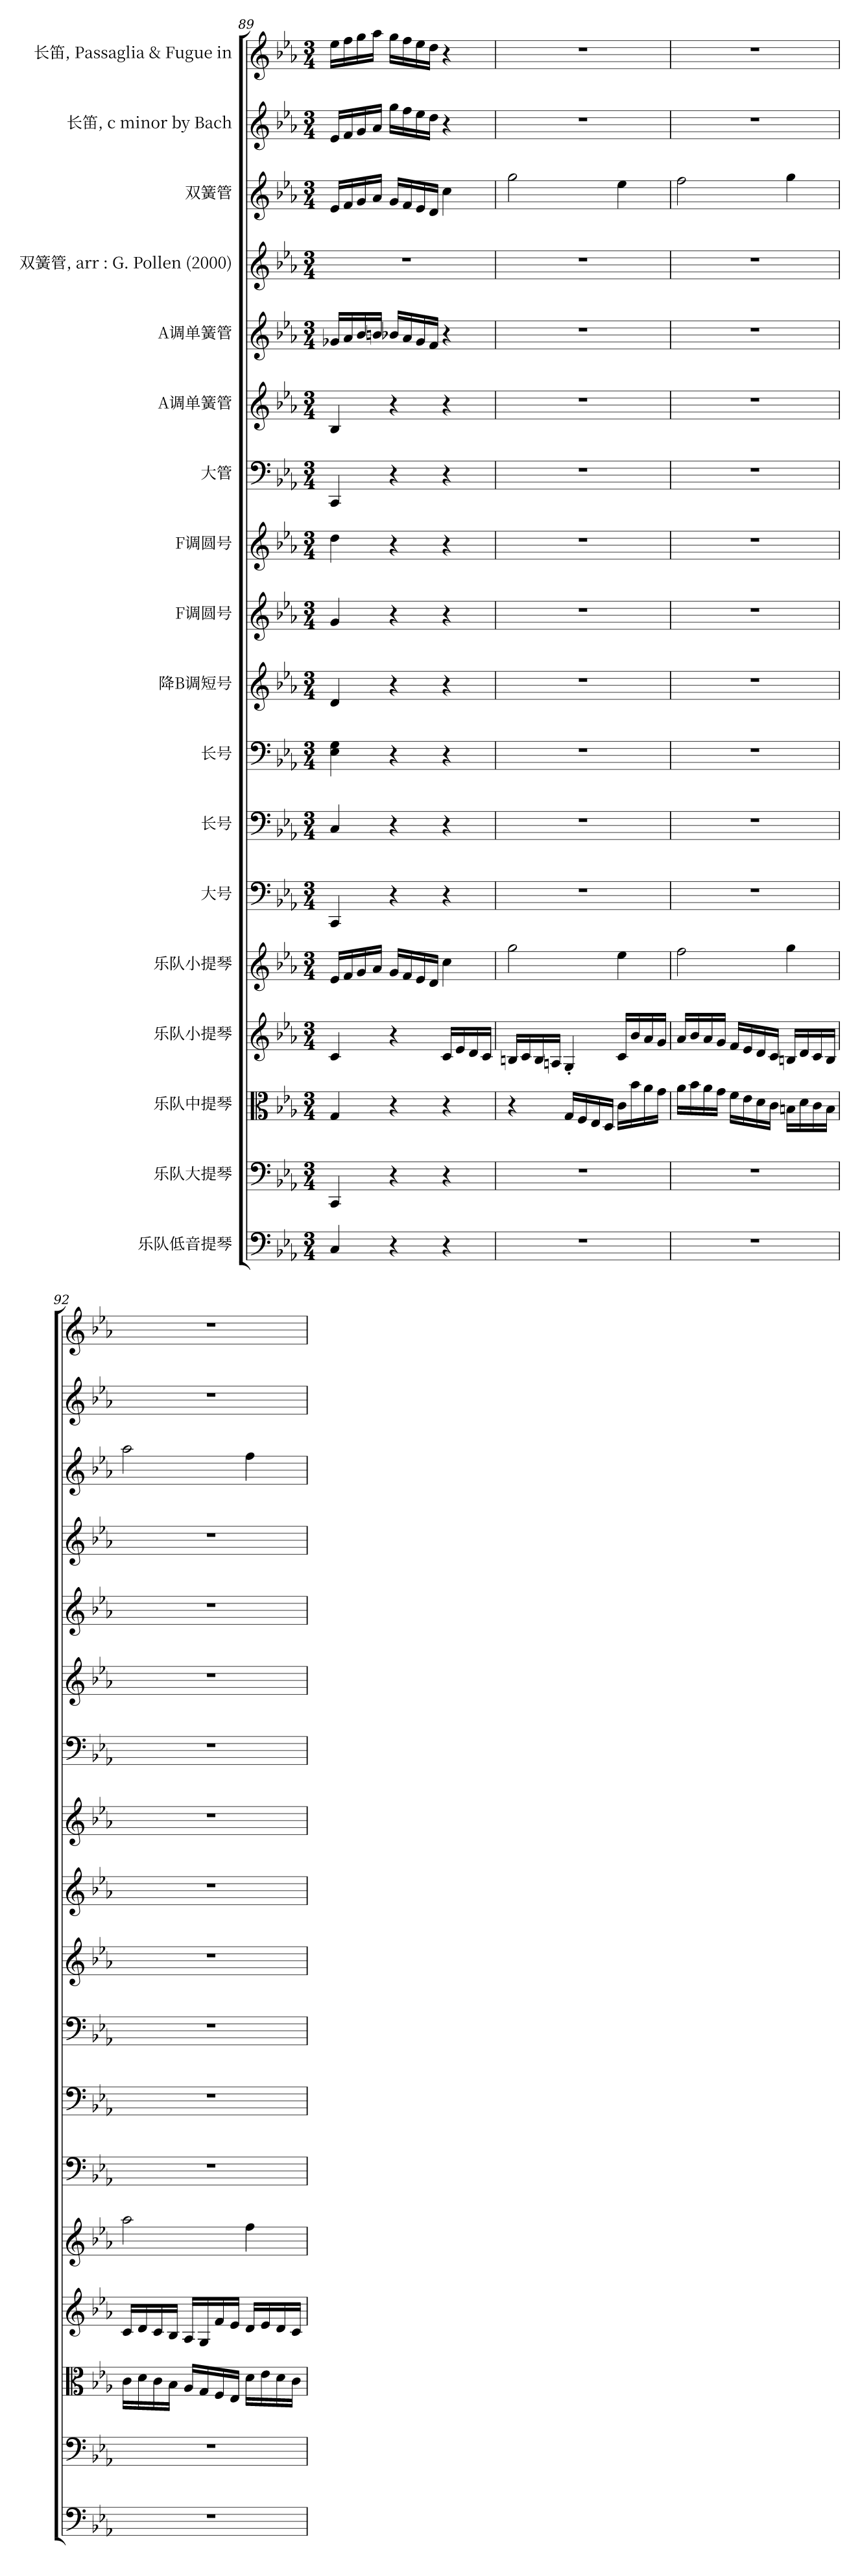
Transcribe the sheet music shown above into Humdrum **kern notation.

**kern	**kern	**kern	**kern	**kern	**kern	**kern	**kern	**kern	**kern	**kern	**kern	**kern	**kern	**kern	**kern	**kern	**kern
*part18	*part17	*part16	*part15	*part14	*part13	*part12	*part11	*part10	*part9	*part8	*part7	*part6	*part5	*part4	*part3	*part2	*part1
*staff18	*staff17	*staff16	*staff15	*staff14	*staff13	*staff12	*staff11	*staff10	*staff9	*staff8	*staff7	*staff6	*staff5	*staff4	*staff3	*staff2	*staff1
*I"乐队低音提琴	*I"乐队大提琴	*I"乐队中提琴	*I"乐队小提琴	*I"乐队小提琴	*I"大号	*I"长号	*I"长号	*I"降B调短号	*I"F调圆号	*I"F调圆号	*I"大管	*I"A调单簧管	*I"A调单簧管	*I"双簧管, arr :  G. Pollen (2000)	*I"双簧管	*I"长笛, c minor by Bach	*I"长笛, Passaglia &amp; Fugue in
!!LO:PB:g=z
*clefF4	*clefF4	*clefC3	*clefG2	*clefG2	*clefF4	*clefF4	*clefF4	*clefG2	*clefG2	*clefG2	*clefF4	*clefG2	*clefG2	*clefG2	*clefG2	*clefG2	*clefG2
*ITrd7c12	*	*	*	*	*	*	*	*ITrd1c2	*ITrd4c7	*ITrd4c7	*	*ITrd2c3	*ITrd2c3	*	*	*	*
*k[b-e-a-]	*k[b-e-a-]	*k[b-e-a-]	*k[b-e-a-]	*k[b-e-a-]	*k[b-e-a-]	*k[b-e-a-]	*k[b-e-a-]	*k[b-e-a-d-g-]	*k[b-e-a-d-]	*k[b-e-a-d-]	*k[b-e-a-]	*k[]	*k[]	*k[b-e-a-]	*k[b-e-a-]	*k[b-e-a-]	*k[b-e-a-]
*M3/4	*M3/4	*M3/4	*M3/4	*M3/4	*M3/4	*M3/4	*M3/4	*M3/4	*M3/4	*M3/4	*M3/4	*M3/4	*M3/4	*M3/4	*M3/4	*M3/4	*M3/4
=89	=89	=89	=89	=89	=89	=89	=89	=89	=89	=89	=89	=89	=89	=89	=89	=89	=89
4CC/	4CC/	4G/	4c/	16e-/LL	4CC/	4C/	4E-\ 4G\	4c/	4c/	4g\	4CC/	4G/	16e-X/LL	2.r	16e-/LL	16e-/LL	16ee-\LL
.	.	.	.	16f/	.	.	.	.	.	.	.	.	16f/	.	16f/	16f/	16ff\
.	.	.	.	16g/	.	.	.	.	.	.	.	.	16g/	.	16g/	16g/	16gg\
.	.	.	.	16a-/JJ	.	.	.	.	.	.	.	.	16g#X/JJ	.	16a-/JJ	16a-/JJ	16aa-\JJ
4r	4r	4r	4r	16g/LL	4r	4r	4r	4r	4r	4r	4r	4r	16gn/LL	.	16g/LL	16gg\LL	16gg\LL
.	.	.	.	16f/	.	.	.	.	.	.	.	.	16f/	.	16f/	16ff\	16ff\
.	.	.	.	16e-/	.	.	.	.	.	.	.	.	16e-/	.	16e-/	16ee-\	16ee-\
.	.	.	.	16d/JJ	.	.	.	.	.	.	.	.	16d/JJ	.	16d/JJ	16dd\JJ	16dd\JJ
4r	4r	4r	16c/LL	4cc\	4r	4r	4r	4r	4r	4r	4r	4r	4r	.	4cc\	4r	4r
.	.	.	16e-/	.	.	.	.	.	.	.	.	.	.	.	.	.	.
.	.	.	16d/	.	.	.	.	.	.	.	.	.	.	.	.	.	.
.	.	.	16c/JJ	.	.	.	.	.	.	.	.	.	.	.	.	.	.
=90	=90	=90	=90	=90	=90	=90	=90	=90	=90	=90	=90	=90	=90	=90	=90	=90	=90
2.r	2.r	4r	16Bn/LL	2gg\	2.r	2.r	2.r	2.r	2.r	2.r	2.r	2.r	2.r	2.r	2gg\	2.r	2.r
.	.	.	16c/	.	.	.	.	.	.	.	.	.	.	.	.	.	.
.	.	.	16B/	.	.	.	.	.	.	.	.	.	.	.	.	.	.
.	.	.	16An/JJ	.	.	.	.	.	.	.	.	.	.	.	.	.	.
.	.	16G/LL	4G'/	.	.	.	.	.	.	.	.	.	.	.	.	.	.
.	.	16F/	.	.	.	.	.	.	.	.	.	.	.	.	.	.	.
.	.	16E-/	.	.	.	.	.	.	.	.	.	.	.	.	.	.	.
.	.	16D/JJ	.	.	.	.	.	.	.	.	.	.	.	.	.	.	.
.	.	16c\LL	16c/LL	4ee-\	.	.	.	.	.	.	.	.	.	.	4ee-\	.	.
.	.	16b-\	16b-/	.	.	.	.	.	.	.	.	.	.	.	.	.	.
.	.	16a-\	16a-/	.	.	.	.	.	.	.	.	.	.	.	.	.	.
.	.	16g\JJ	16g/JJ	.	.	.	.	.	.	.	.	.	.	.	.	.	.
=91	=91	=91	=91	=91	=91	=91	=91	=91	=91	=91	=91	=91	=91	=91	=91	=91	=91
2.r	2.r	16a-\LL	16a-/LL	2ff\	2.r	2.r	2.r	2.r	2.r	2.r	2.r	2.r	2.r	2.r	2ff\	2.r	2.r
.	.	16b-\	16b-/	.	.	.	.	.	.	.	.	.	.	.	.	.	.
.	.	16a-\	16a-/	.	.	.	.	.	.	.	.	.	.	.	.	.	.
.	.	16g\JJ	16g/JJ	.	.	.	.	.	.	.	.	.	.	.	.	.	.
.	.	16f\LL	16f/LL	.	.	.	.	.	.	.	.	.	.	.	.	.	.
.	.	16e-\	16e-/	.	.	.	.	.	.	.	.	.	.	.	.	.	.
.	.	16d\	16d/	.	.	.	.	.	.	.	.	.	.	.	.	.	.
.	.	16c\JJ	16c/JJ	.	.	.	.	.	.	.	.	.	.	.	.	.	.
.	.	16Bn\LL	16Bn/LL	4gg\	.	.	.	.	.	.	.	.	.	.	4gg\	.	.
.	.	16d\	16d/	.	.	.	.	.	.	.	.	.	.	.	.	.	.
.	.	16c\	16c/	.	.	.	.	.	.	.	.	.	.	.	.	.	.
.	.	16B\JJ	16B/JJ	.	.	.	.	.	.	.	.	.	.	.	.	.	.
!!LO:PB:g=z
=92	=92	=92	=92	=92	=92	=92	=92	=92	=92	=92	=92	=92	=92	=92	=92	=92	=92
2.r	2.r	16c\LL	16c/LL	2aa-\	2.r	2.r	2.r	2.r	2.r	2.r	2.r	2.r	2.r	2.r	2aa-\	2.r	2.r
.	.	16d\	16d/	.	.	.	.	.	.	.	.	.	.	.	.	.	.
.	.	16c\	16c/	.	.	.	.	.	.	.	.	.	.	.	.	.	.
.	.	16B-\JJ	16B-/JJ	.	.	.	.	.	.	.	.	.	.	.	.	.	.
.	.	16A-/LL	16A-/LL	.	.	.	.	.	.	.	.	.	.	.	.	.	.
.	.	16G/	16G/	.	.	.	.	.	.	.	.	.	.	.	.	.	.
.	.	16F/	16f/	.	.	.	.	.	.	.	.	.	.	.	.	.	.
.	.	16E-/JJ	16e-/JJ	.	.	.	.	.	.	.	.	.	.	.	.	.	.
.	.	16d\LL	16d/LL	4ff\	.	.	.	.	.	.	.	.	.	.	4ff\	.	.
.	.	16e-\	16e-/	.	.	.	.	.	.	.	.	.	.	.	.	.	.
.	.	16d\	16d/	.	.	.	.	.	.	.	.	.	.	.	.	.	.
.	.	16c\JJ	16c/JJ	.	.	.	.	.	.	.	.	.	.	.	.	.	.
=	=	=	=	=	=	=	=	=	=	=	=	=	=	=	=	=	=
*-	*-	*-	*-	*-	*-	*-	*-	*-	*-	*-	*-	*-	*-	*-	*-	*-	*-
